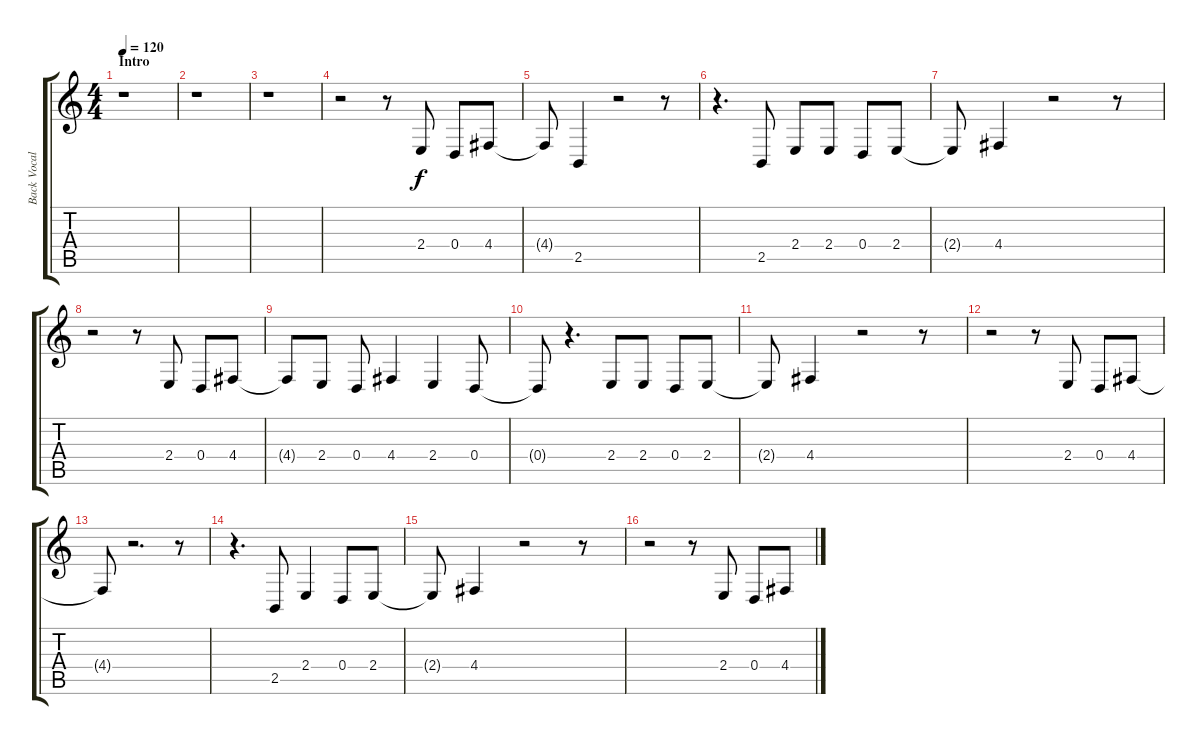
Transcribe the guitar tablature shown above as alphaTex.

\track ("Back Vocalist" "Back Vocal") {instrument lead2sawtooth}
\staff {score tabs}
\tuning (E4 B3 G3 D3 A2 E2) {hide}
\ts (4 4)
\section ("" "Intro")
\tempo 120
\clef g2
\ks c
r.1{dy f instrument lead2sawtooth} |
r.1 |
r.1 |
r.2 r.8 2.4.8 0.4.8 4.4.8 |
4.4{t}.8 2.5.4 r.2 r.8 |
r.4{d} 2.5.8 2.4.8 2.4.8 0.4.8 2.4.8 |
2.4{t}.8 4.4.4 r.2 r.8 |
r.2 r.8 2.4.8 0.4.8 4.4.8 |
4.4{t}.8 2.4.8 0.4.8 4.4.4 2.4.4 0.4.8 |
0.4{t}.8 r.4{d} 2.4.8 2.4.8 0.4.8 2.4.8 |
2.4{t}.8 4.4.4 r.2 r.8 |
r.2 r.8 2.4.8 0.4.8 4.4.8 |
4.4{t}.8 r.2{d} r.8 |
r.4{d} 2.5.8 2.4.4 0.4.8 2.4.8 |
2.4{t}.8 4.4.4 r.2 r.8 |
r.2 r.8 2.4.8 0.4.8 4.4.8
